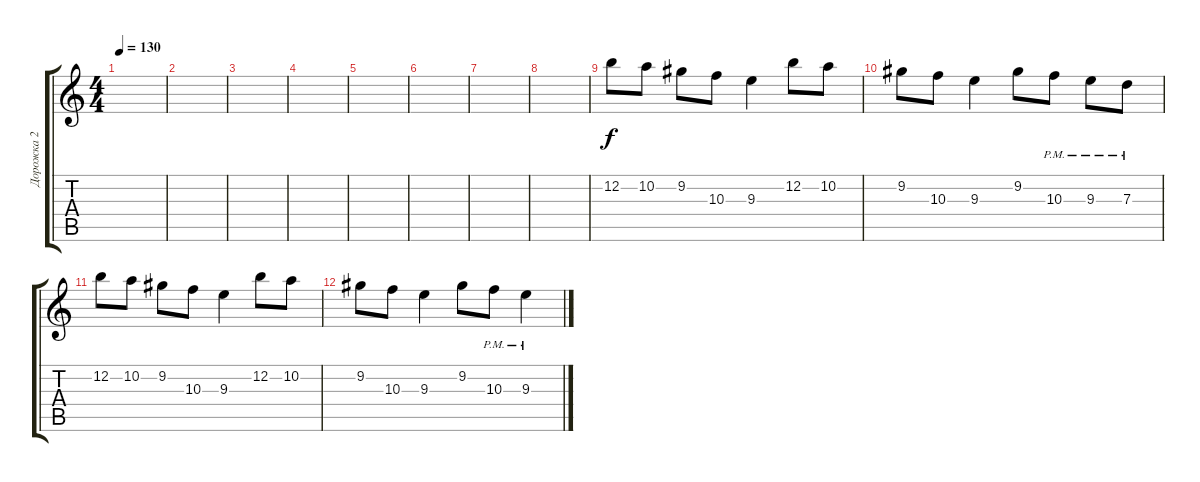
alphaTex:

\track ("Дорожка 2" "Дорожка 2") {instrument distortionguitar}
\staff {score tabs}
\tuning (E4 B3 G3 D3 A2 E2) {hide}
\ts (4 4)
\tempo 130
\clef g2
\ks c
|
|
|
|
|
|
|
|
12.2.8 10.2.8 9.2.8 10.3.8 9.3.4 12.2.8 10.2.8 |
9.2.8 10.3.8 9.3.4 9.2.8 10.3{pm}.8 9.3{pm}.8 7.3{pm}.8 |
12.2.8 10.2.8 9.2.8 10.3.8 9.3.4 12.2.8 10.2.8 |
9.2.8 10.3.8 9.3.4 9.2.8 10.3{pm}.8 9.3{pm}.4
